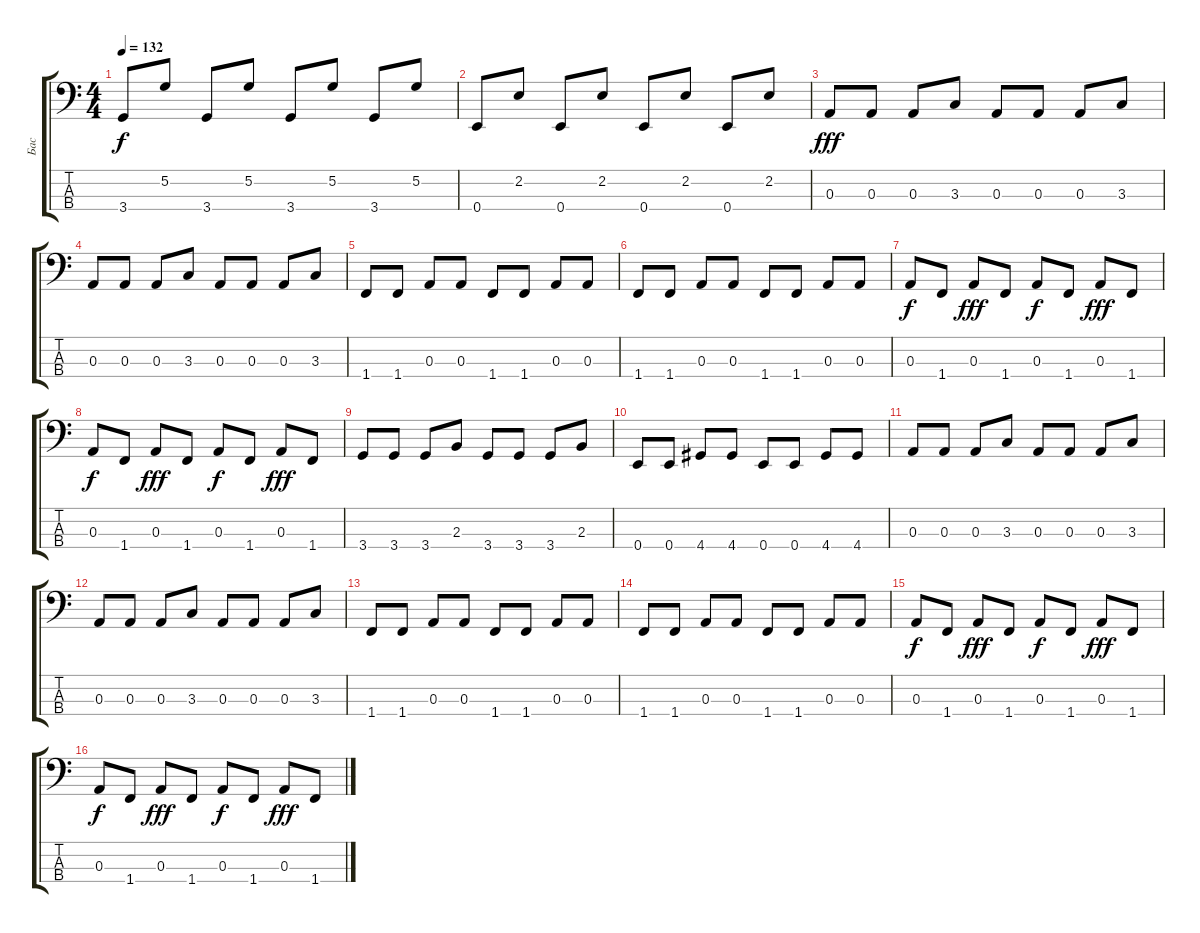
\track ("Бас" "Бас") {instrument fretlessbass}
\staff {score tabs}
\tuning (G2 D2 A1 E1) {hide}
\ts (4 4)
\tempo 132
\clef f4
\ks c
3.4.8{dy f} 5.2.8 3.4.8 5.2.8 3.4.8 5.2.8 3.4.8 5.2.8 |
0.4.8 2.2.8 0.4.8 2.2.8 0.4.8 2.2.8 0.4.8 2.2.8 |
0.3.8{dy fff} 0.3.8 0.3.8 3.3.8 0.3.8 0.3.8 0.3.8 3.3.8 |
0.3.8 0.3.8 0.3.8 3.3.8 0.3.8 0.3.8 0.3.8 3.3.8 |
1.4.8 1.4.8 0.3.8 0.3.8 1.4.8 1.4.8 0.3.8 0.3.8 |
1.4.8 1.4.8 0.3.8 0.3.8 1.4.8 1.4.8 0.3.8 0.3.8 |
0.3.8{dy f} 1.4.8 0.3.8{dy fff} 1.4.8 0.3.8{dy f} 1.4.8 0.3.8{dy fff} 1.4.8 |
0.3.8{dy f} 1.4.8 0.3.8{dy fff} 1.4.8 0.3.8{dy f} 1.4.8 0.3.8{dy fff} 1.4.8 |
3.4.8 3.4.8 3.4.8 2.3.8 3.4.8 3.4.8 3.4.8 2.3.8 |
0.4.8 0.4.8 4.4.8 4.4.8 0.4.8 0.4.8 4.4.8 4.4.8 |
0.3.8 0.3.8 0.3.8 3.3.8 0.3.8 0.3.8 0.3.8 3.3.8 |
0.3.8 0.3.8 0.3.8 3.3.8 0.3.8 0.3.8 0.3.8 3.3.8 |
1.4.8 1.4.8 0.3.8 0.3.8 1.4.8 1.4.8 0.3.8 0.3.8 |
1.4.8 1.4.8 0.3.8 0.3.8 1.4.8 1.4.8 0.3.8 0.3.8 |
0.3.8{dy f} 1.4.8 0.3.8{dy fff} 1.4.8 0.3.8{dy f} 1.4.8 0.3.8{dy fff} 1.4.8 |
0.3.8{dy f} 1.4.8 0.3.8{dy fff} 1.4.8 0.3.8{dy f} 1.4.8 0.3.8{dy fff} 1.4.8
